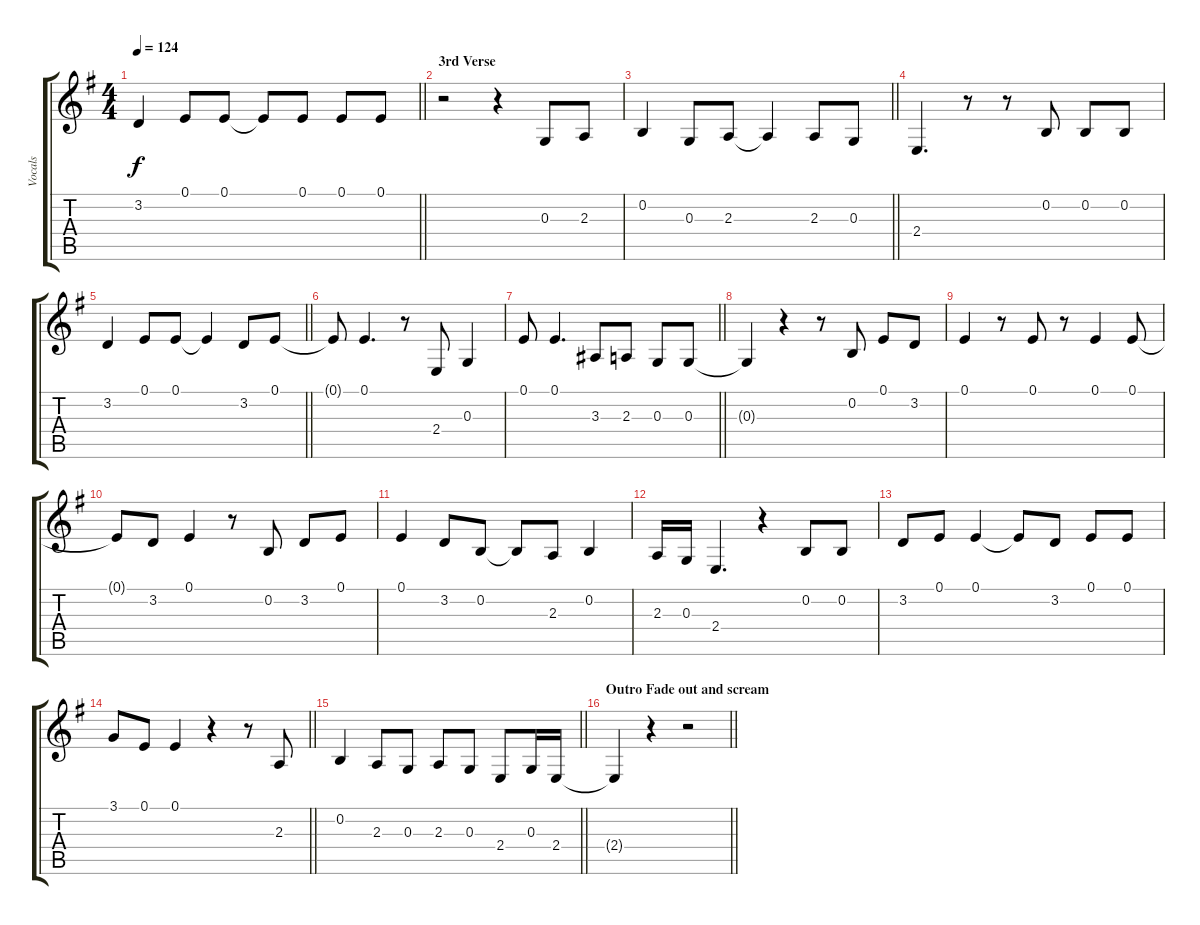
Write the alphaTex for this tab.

\track ("Vocals" "Vocals") {instrument bassoon}
\staff {score tabs}
\tuning (E4 B3 G3 D3 A2 E2) {hide}
\ts (4 4)
\tempo 124
\clef g2
\barLineRight lightlight
\ks g
3.2.4{dy f} 0.1.8 0.1.8 0.1{t}.8 0.1.8 0.1.8 0.1.8 |
\section ("" "3rd Verse")
r.2 r.4 0.3.8 2.3.8 |
\barLineRight lightlight
0.2.4 0.3.8 2.3.8 2.3{t}.4 2.3.8 0.3.8 |
2.4.4{d} r.8 r.8 0.2.8 0.2.8 0.2.8 |
\barLineRight lightlight
3.2.4 0.1.8 0.1.8 0.1{t}.4 3.2.8 0.1.8 |
0.1{t}.8 0.1.4{d} r.8 2.4.8 0.3.4 |
\barLineRight lightlight
0.1.8 0.1.4{d} 3.3.8 2.3.8 0.3.8 0.3.8 |
0.3{t}.4 r.4 r.8 0.2.8 0.1.8 3.2.8 |
0.1.4 r.8 0.1.8 r.8 0.1.4 0.1.8 |
0.1{t}.8 3.2.8 0.1.4 r.8 0.2.8 3.2.8 0.1.8 |
0.1.4 3.2.8 0.2.8 0.2{t}.8 2.3.8 0.2.4 |
2.3.16 0.3.16 2.4.4{d} r.4 0.2.8 0.2.8 |
3.2.8 0.1.8 0.1.4 0.1{t}.8 3.2.8 0.1.8 0.1.8 |
\barLineRight lightlight
3.1.8 0.1.8 0.1.4 r.4 r.8 2.3.8 |
\barLineRight lightlight
0.2.4 2.3.8 0.3.8 2.3.8 0.3.8 2.4.8 0.3.16 2.4.16 |
\section ("" "Outro Fade out and scream")
\barLineRight lightlight
2.4{t}.4 r.4 r.2
